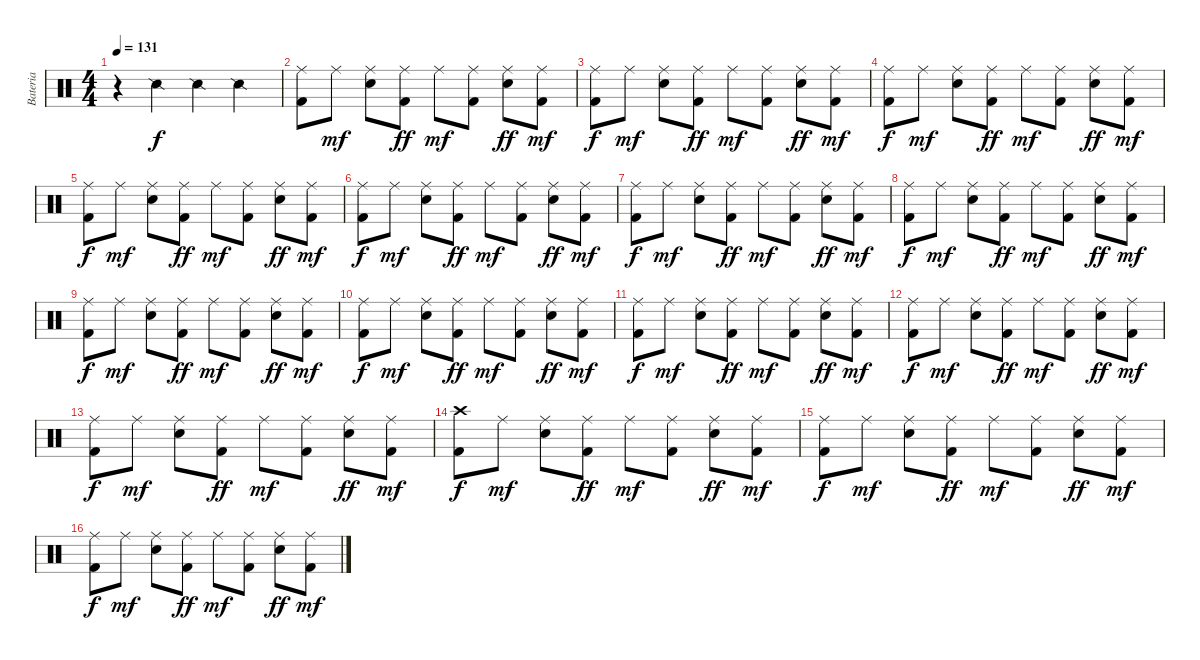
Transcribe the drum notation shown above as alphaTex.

\track ("Bateria" "Bateria") {instrument percussion}
\staff {score}
\articulation defaults
\ts (4 4)
\tempo 131
\clef neutral
\ks c
r.4{dy f} "Snare (side stick) 2".4 "Snare (side stick) 2".4 "Snare (side stick) 2".4 |
("Kick (hit) 2" "Ride (middle)").8 "Ride (middle)".8{dy mf} ("Electric Snare (hit)" "Ride (middle)").8 ("Kick (hit) 2" "Ride (middle)").8{dy ff} "Ride (middle)".8{dy mf} ("Kick (hit) 2" "Ride (middle)").8 ("Electric Snare (hit)" "Ride (middle)").8{dy ff} ("Ride (middle)" "Kick (hit) 2").8{dy mf} |
("Kick (hit) 2" "Ride (middle)").8{dy f} "Ride (middle)".8{dy mf} ("Electric Snare (hit)" "Ride (middle)").8 ("Kick (hit) 2" "Ride (middle)").8{dy ff} "Ride (middle)".8{dy mf} ("Kick (hit) 2" "Ride (middle)").8 ("Electric Snare (hit)" "Ride (middle)").8{dy ff} ("Ride (middle)" "Kick (hit) 2").8{dy mf} |
("Kick (hit) 2" "Ride (middle)").8{dy f} "Ride (middle)".8{dy mf} ("Electric Snare (hit)" "Ride (middle)").8 ("Kick (hit) 2" "Ride (middle)").8{dy ff} "Ride (middle)".8{dy mf} ("Kick (hit) 2" "Ride (middle)").8 ("Electric Snare (hit)" "Ride (middle)").8{dy ff} ("Ride (middle)" "Kick (hit) 2").8{dy mf} |
("Kick (hit) 2" "Ride (middle)").8{dy f} "Ride (middle)".8{dy mf} ("Electric Snare (hit)" "Ride (middle)").8 ("Kick (hit) 2" "Ride (middle)").8{dy ff} "Ride (middle)".8{dy mf} ("Kick (hit) 2" "Ride (middle)").8 ("Electric Snare (hit)" "Ride (middle)").8{dy ff} ("Kick (hit) 2" "Ride (middle)").8{dy mf} |
("Kick (hit) 2" "Ride (middle)").8{dy f} "Ride (middle)".8{dy mf} ("Electric Snare (hit)" "Ride (middle)").8 ("Kick (hit) 2" "Ride (middle)").8{dy ff} "Ride (middle)".8{dy mf} ("Kick (hit) 2" "Ride (middle)").8 ("Electric Snare (hit)" "Ride (middle)").8{dy ff} ("Ride (middle)" "Kick (hit) 2").8{dy mf} |
("Kick (hit) 2" "Ride (middle)").8{dy f} "Ride (middle)".8{dy mf} ("Electric Snare (hit)" "Ride (middle)").8 ("Kick (hit) 2" "Ride (middle)").8{dy ff} "Ride (middle)".8{dy mf} ("Kick (hit) 2" "Ride (middle)").8 ("Electric Snare (hit)" "Ride (middle)").8{dy ff} ("Ride (middle)" "Kick (hit) 2").8{dy mf} |
("Kick (hit) 2" "Ride (middle)").8{dy f} "Ride (middle)".8{dy mf} ("Electric Snare (hit)" "Ride (middle)").8 ("Kick (hit) 2" "Ride (middle)").8{dy ff} "Ride (middle)".8{dy mf} ("Kick (hit) 2" "Ride (middle)").8 ("Electric Snare (hit)" "Ride (middle)").8{dy ff} ("Kick (hit) 2" "Ride (middle)").8{dy mf} |
("Kick (hit) 2" "Ride (middle)").8{dy f} "Ride (middle)".8{dy mf} ("Electric Snare (hit)" "Ride (middle)").8 ("Kick (hit) 2" "Ride (middle)").8{dy ff} "Ride (middle)".8{dy mf} ("Kick (hit) 2" "Ride (middle)").8 ("Electric Snare (hit)" "Ride (middle)").8{dy ff} ("Kick (hit) 2" "Ride (middle)").8{dy mf} |
("Kick (hit) 2" "Ride (middle)").8{dy f} "Ride (middle)".8{dy mf} ("Electric Snare (hit)" "Ride (middle)").8 ("Kick (hit) 2" "Ride (middle)").8{dy ff} "Ride (middle)".8{dy mf} ("Kick (hit) 2" "Ride (middle)").8 ("Electric Snare (hit)" "Ride (middle)").8{dy ff} ("Kick (hit) 2" "Ride (middle)").8{dy mf} |
("Kick (hit) 2" "Ride (middle)").8{dy f} "Ride (middle)".8{dy mf} ("Electric Snare (hit)" "Ride (middle)").8 ("Kick (hit) 2" "Ride (middle)").8{dy ff} "Ride (middle)".8{dy mf} ("Kick (hit) 2" "Ride (middle)").8 ("Electric Snare (hit)" "Ride (middle)").8{dy ff} ("Kick (hit) 2" "Ride (middle)").8{dy mf} |
("Kick (hit) 2" "Ride (middle)").8{dy f} "Ride (middle)".8{dy mf} ("Electric Snare (hit)" "Ride (middle)").8 ("Kick (hit) 2" "Ride (middle)").8{dy ff} "Ride (middle)".8{dy mf} ("Kick (hit) 2" "Ride (middle)").8 ("Electric Snare (hit)" "Ride (middle)").8{dy ff} ("Kick (hit) 2" "Ride (middle)").8{dy mf} |
("Kick (hit) 2" "Ride (middle)").8{dy f} "Ride (middle)".8{dy mf} ("Electric Snare (hit)" "Ride (middle)").8 ("Kick (hit) 2" "Ride (middle)").8{dy ff} "Ride (middle)".8{dy mf} ("Kick (hit) 2" "Ride (middle)").8 ("Electric Snare (hit)" "Ride (middle)").8{dy ff} ("Kick (hit) 2" "Ride (middle)").8{dy mf} |
("Kick (hit) 2" "Crash high (hit)").8{dy f} "Ride (middle)".8{dy mf} ("Electric Snare (hit)" "Ride (middle)").8 ("Kick (hit) 2" "Ride (middle)").8{dy ff} "Ride (middle)".8{dy mf} ("Kick (hit) 2" "Ride (middle)").8 ("Electric Snare (hit)" "Ride (middle)").8{dy ff} ("Kick (hit) 2" "Ride (middle)").8{dy mf} |
("Kick (hit) 2" "Ride (middle)").8{dy f} "Ride (middle)".8{dy mf} ("Electric Snare (hit)" "Ride (middle)").8 ("Kick (hit) 2" "Ride (middle)").8{dy ff} "Ride (middle)".8{dy mf} ("Kick (hit) 2" "Ride (middle)").8 ("Electric Snare (hit)" "Ride (middle)").8{dy ff} ("Kick (hit) 2" "Ride (middle)").8{dy mf} |
("Kick (hit) 2" "Ride (middle)").8{dy f} "Ride (middle)".8{dy mf} ("Electric Snare (hit)" "Ride (middle)").8 ("Kick (hit) 2" "Ride (middle)").8{dy ff} "Ride (middle)".8{dy mf} ("Kick (hit) 2" "Ride (middle)").8 ("Electric Snare (hit)" "Ride (middle)").8{dy ff} ("Kick (hit) 2" "Ride (middle)").8{dy mf}
